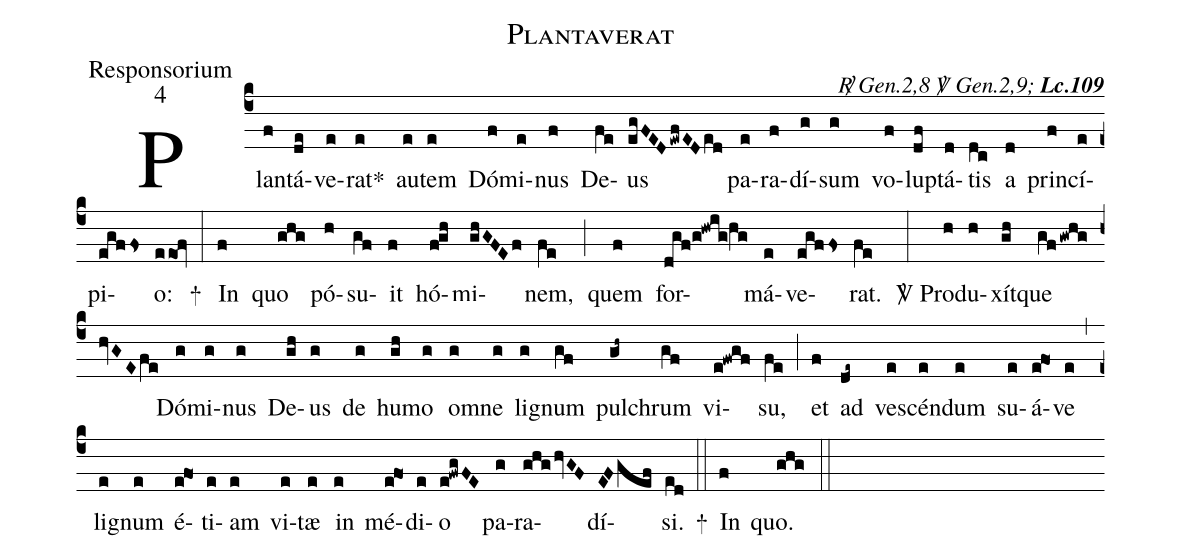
name:Plantaverat;
office-part:Responsorium;
mode:4;
commentary: {\itshape\mdseries \Rbar\ Gen.2,8 \Vbar\ Gen.2,9;\/} {\bfseries Lc.109};
%%
(c4)  Plan(f)tá(de)ve(e)rat<sp>*</sp>(e) au(e)tem(e) Dó(f)mi(e)nus(f) De(fe)us(egFEDewfEDed)
   pa(e)ra(f)dí(g)sum(g) vo(f)lup(df)tá(d)tis(dc) a(d) prin(f)cí(e)pi(egffs)o:(eeo1@fv) <sp>+</sp>(:)
In(f) quo(ghg) pó(h)su(gf)it(f) hó(f!gh)mi(ghGFEf)nem,(fe)  (;)
quem(f) for(dgf/0g@hwig/0hg)má(e)ve(egffs)rat.(fe) (:)
<sp>V/</sp> Pro(h)du(h)xít(gh)que(gfgwhghvGEfe) Dó(g)mi(g)nus(g) De(gh)us(g) de(g) hu(gh)mo(g) om(g)ne(g) li(g)gnum(gf) pul(gh~)chrum(gf) vi(e@fwgf)su,(fe) (;)
et(f) ad(de~) ve(e)scén(e)dum(e) su(e)á(e@fo1)ve(e) (,)
li(e)gnum(e) é(e@fo1)ti(e)am(e) vi(e)tæ(e) in(e) mé(e@fo1)di(e)o(e!fwgFE)
   pa(g)ra(ghghvGF)dí(EFgef)si.(ed)  <sp>+</sp>(::)
In(f) quo.(ghg) (::)
